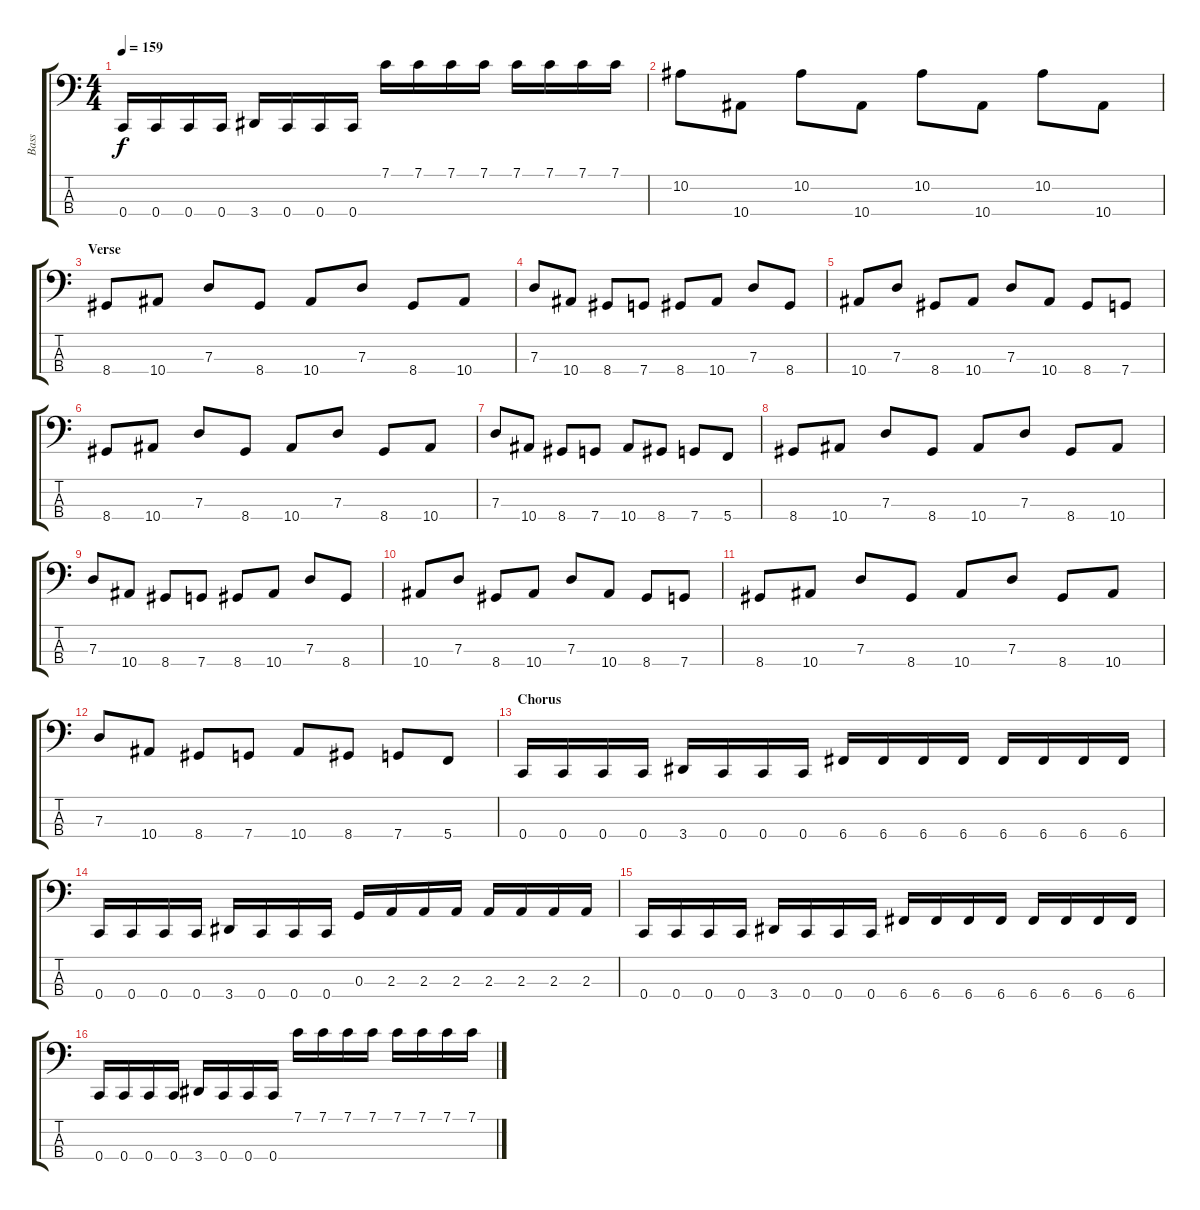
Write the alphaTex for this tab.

\track ("Bass" "Bass") {instrument electricbasspick}
\staff {score tabs}
\tuning (F2 C2 G1 C1) {hide}
\ts (4 4)
\tempo 159
\clef f4
\ks c
0.4.16{dy f} 0.4.16 0.4.16 0.4.16 3.4.16 0.4.16 0.4.16 0.4.16 7.1.16 7.1.16 7.1.16 7.1.16 7.1.16 7.1.16 7.1.16 7.1.16 |
\section ("" "")
10.2.8 10.4.8 10.2.8 10.4.8 10.2.8 10.4.8 10.2.8 10.4.8 |
\section ("" "Verse")
8.4.8 10.4.8 7.3.8 8.4.8 10.4.8 7.3.8 8.4.8 10.4.8 |
7.3.8 10.4.8 8.4.8 7.4.8 8.4.8 10.4.8 7.3.8 8.4.8 |
10.4.8 7.3.8 8.4.8 10.4.8 7.3.8 10.4.8 8.4.8 7.4.8 |
8.4.8 10.4.8 7.3.8 8.4.8 10.4.8 7.3.8 8.4.8 10.4.8 |
7.3.8 10.4.8 8.4.8 7.4.8 10.4.8 8.4.8 7.4.8 5.4.8 |
8.4.8 10.4.8 7.3.8 8.4.8 10.4.8 7.3.8 8.4.8 10.4.8 |
7.3.8 10.4.8 8.4.8 7.4.8 8.4.8 10.4.8 7.3.8 8.4.8 |
10.4.8 7.3.8 8.4.8 10.4.8 7.3.8 10.4.8 8.4.8 7.4.8 |
8.4.8 10.4.8 7.3.8 8.4.8 10.4.8 7.3.8 8.4.8 10.4.8 |
7.3.8 10.4.8 8.4.8 7.4.8 10.4.8 8.4.8 7.4.8 5.4.8 |
\section ("" "Chorus")
0.4.16 0.4.16 0.4.16 0.4.16 3.4.16 0.4.16 0.4.16 0.4.16 6.4.16 6.4.16 6.4.16 6.4.16 6.4.16 6.4.16 6.4.16 6.4.16 |
0.4.16 0.4.16 0.4.16 0.4.16 3.4.16 0.4.16 0.4.16 0.4.16 0.3.16 2.3.16 2.3.16 2.3.16 2.3.16 2.3.16 2.3.16 2.3.16 |
0.4.16 0.4.16 0.4.16 0.4.16 3.4.16 0.4.16 0.4.16 0.4.16 6.4.16 6.4.16 6.4.16 6.4.16 6.4.16 6.4.16 6.4.16 6.4.16 |
0.4.16 0.4.16 0.4.16 0.4.16 3.4.16 0.4.16 0.4.16 0.4.16 7.1.16 7.1.16 7.1.16 7.1.16 7.1.16 7.1.16 7.1.16 7.1.16
